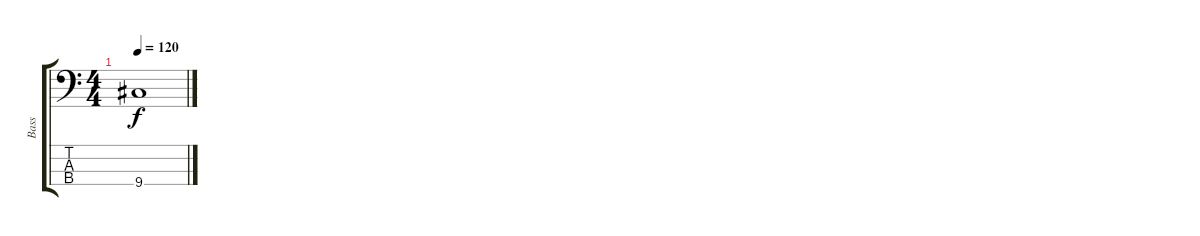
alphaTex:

\track ("Bass" "Bass") {instrument synthbass2}
\staff {score tabs}
\tuning (G2 D2 A1 E1) {hide}
\ts (4 4)
\tempo 120
\clef f4
\ks c
9.4{t}.1{dy f}
